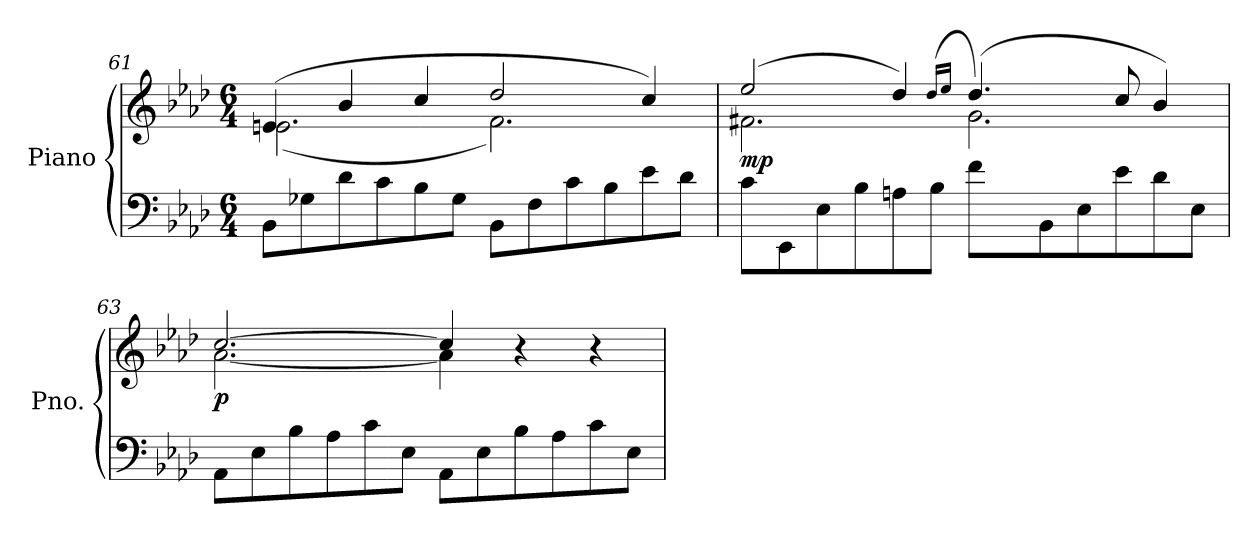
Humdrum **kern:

**kern	**kern	**dynam
*part1	*part1	*part1
*staff2	*staff1	*staff1/2
*I"Piano	*	*
*I'Pno.	*	*
*clefF4	*clefG2	*
*k[b-e-a-d-]	*k[b-e-a-d-]	*
*M6/4	*M6/4	*
=61	=61	=61
*	*^	*
8BB-\L	(4en/	(2.e\	.
8G-X\	.	.	.
8d-\	4b-/	.	.
8c\	.	.	.
8B-\	4cc/	.	.
8G-\J	.	.	.
8BB-\L	2dd-/	2.f\)	.
8F\	.	.	.
8c\	.	.	.
8B-\	.	.	.
8e-\	4cc/)	.	.
8d-\J	.	.	.
=62	=62	=62	=62
*	*	*^	*
!	!	!	!	!LO:DY:b
8c\L	(2ee-/	2.f#X\	2.ryy	mp
8EE-\	.	.	.	.
8E-\	.	.	.	.
8B-\	.	.	.	.
8An\	4dd-/)	.	.	.
8B-\J	.	.	.	.
*	*MM120	*	*	*
.	(>16qdd-/LL	.	.	.
.	16qee-/JJ	.	.	.
8f\L	(4.dd-/)	2.g\	32dd-!LLLyy	.
.	.	.	32ee-!JJyy	.
*	*MM162	*	*	*
.	.	.	[8.dd-!yy	.
8BB-\	.	.	.	.
8E-\	.	.	8dd-!Jyy]	.
8e-\	8cc/	.	8ryy	.
8d-\	4b-/)	.	4ryy	.
8E-\J	.	.	.	.
*	*	*v	*v	*
=63	=63	=63	=63
!	!	!	!LO:DY:b
8AA-\L	[2.cc/	[2.a-\	p
8E-\	.	.	.
8B-\	.	.	.
8A-\	.	.	.
8c\	.	.	.
8E-\J	.	.	.
8AA-\L	4cc/]	4a-\]	.
8E-\	.	.	.
8B-\	4r	4rffyy	.
8A-\	.	.	.
8c\	4r	4rffyy	.
8E-\J	.	.	.
*	*v	*v	*
=	=	=
*-	*-	*-
